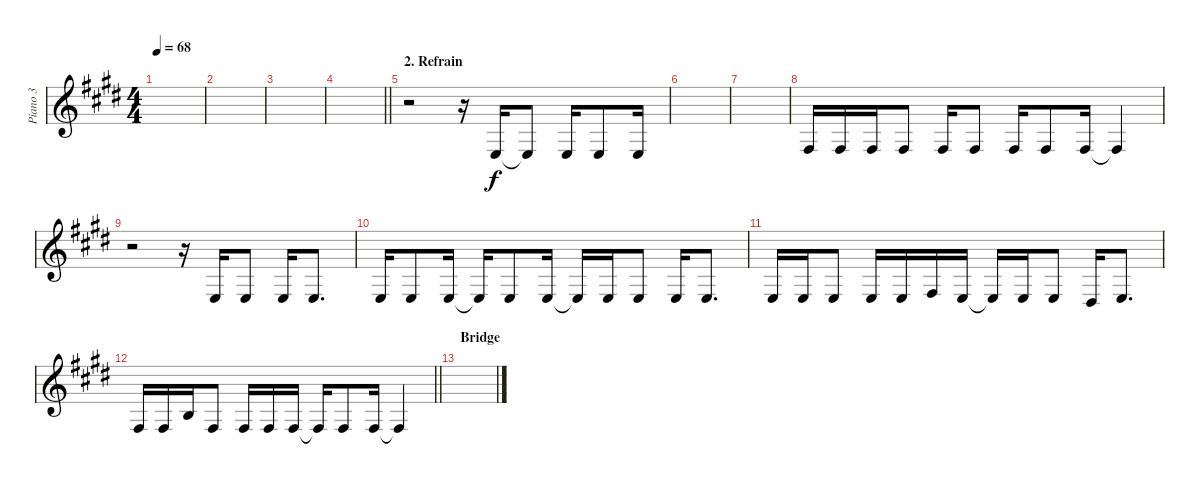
\track ("Piano 3" "Piano 3") {instrument acousticgrandpiano}
\staff {score}
\tuning (E4 B3 G3 D3 A2 E2) {hide}
\ts (4 4)
\tempo 68
\clef g2
\ks e
|
|
|
\barLineRight lightlight
|
\section ("" "2. Refrain")
r.2 r.16 2.4.16 2.4{t}.8 2.4.16 2.4.8 2.4.16 |
|
|
4.4.16 4.4.16 4.4.16 4.4.8 4.4.16 4.4.8 4.4.16 4.4.8 4.4.16 4.4{t}.4 |
r.2 r.16 2.4.16 2.4.8 2.4.16 2.4.8{d} |
2.4.16 2.4.8 2.4.16 2.4{t}.16 2.4.8 2.4.16 2.4{t}.16 2.4.16 2.4.8 2.4.16 2.4.8{d} |
2.4.16 2.4.16 2.4.8 2.4.16 2.4.16 4.4.16 2.4.16 2.4{t}.16 2.4.16 2.4.8 1.4.16 2.4.8{d} |
\barLineRight lightlight
4.4.16 4.4.16 0.2.16 4.4.8 4.4.16 4.4.16 4.4.16 4.4{t}.16 4.4.8 4.4.16 4.4{t}.4 |
\section ("" "Bridge")
